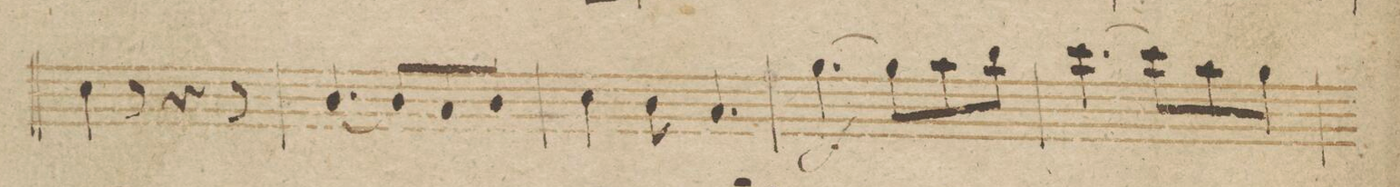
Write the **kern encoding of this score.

**kern	**dynam
*I"Clarinetto Imo in B.	*
*clefG2	*
*k[b-]	*
*M6/8	*
4b-\	.
8r	.
4r	.
8r	.
=68	=68
[4.a/	.
8a/L]	.
8g/	.
8a/J	.
=69	=69
4b-\	.
8a\	.
4.g/	.
=70	=70
[4.ff\	f
8ff\L]	.
8gg\	.
8aa\J	.
=71	=71
[4.bb-\	.
8bb-\L]	.
8gg\	.
8ff\J	.
=72	=72
*-	*-
